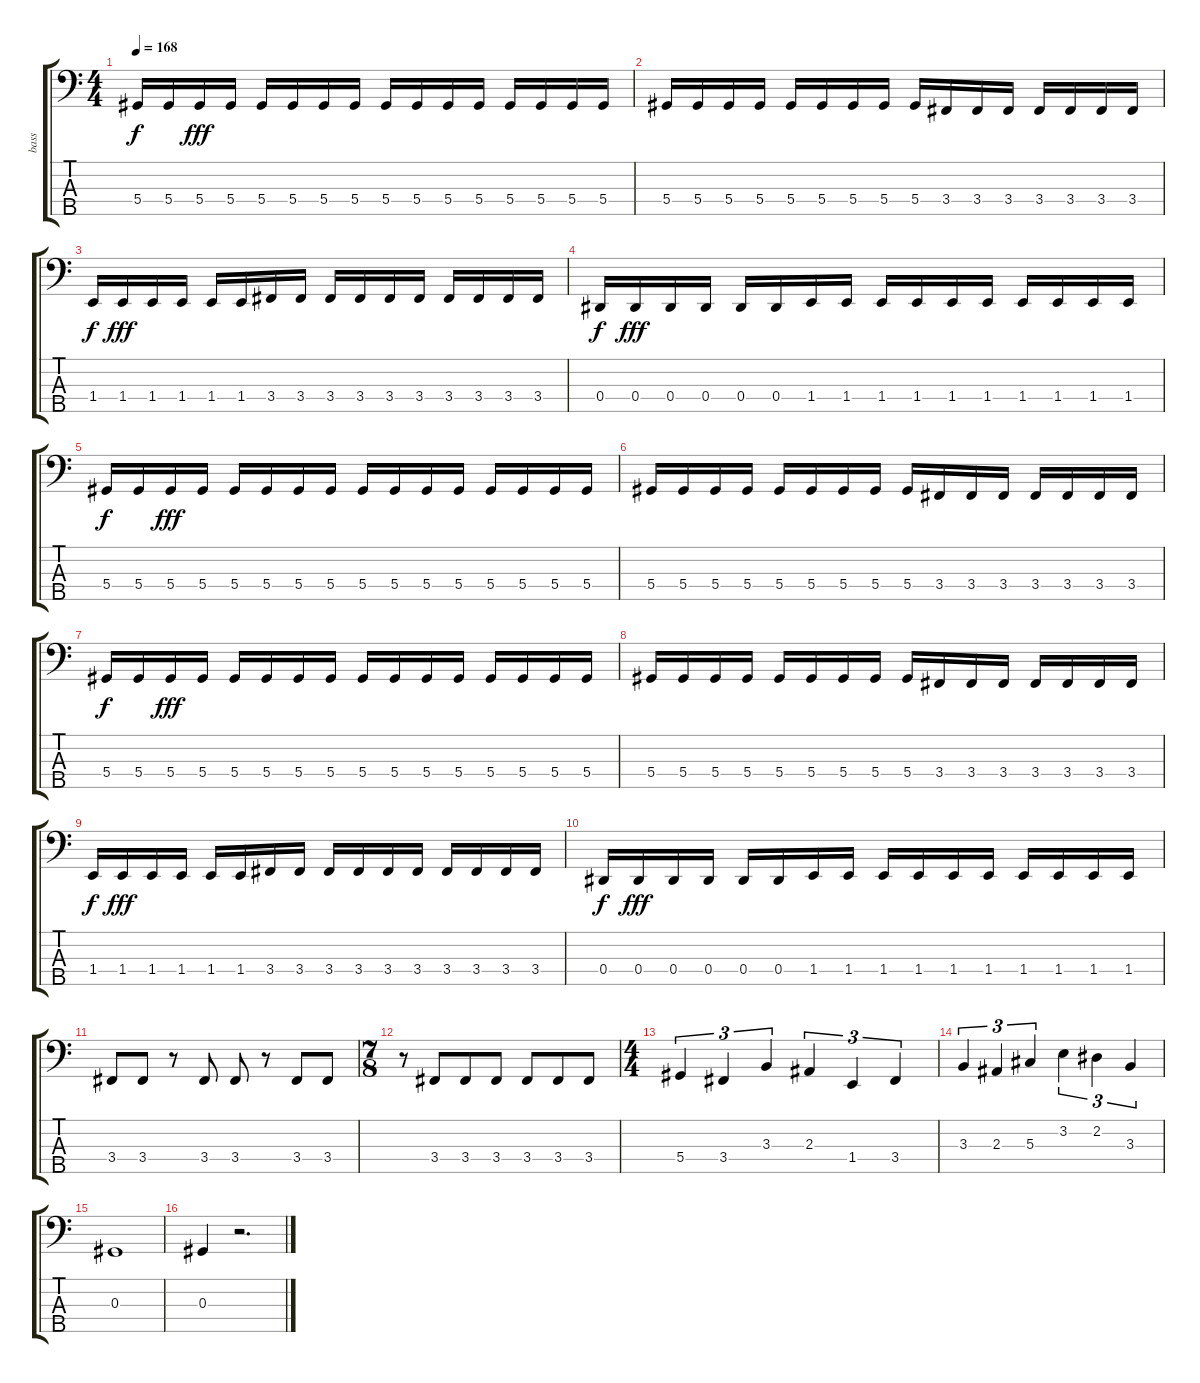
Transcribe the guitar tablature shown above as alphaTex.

\track ("bass" "bass") {instrument electricbassfinger}
\staff {score tabs}
\tuning (Gb2 Db2 Ab1 Eb1 Bb0) {hide}
\ts (4 4)
\tempo 168
\clef f4
\ks c
5.4.16{dy f} 5.4.16 5.4.16{dy fff} 5.4.16 5.4.16 5.4.16 5.4.16 5.4.16 5.4.16 5.4.16 5.4.16 5.4.16 5.4.16 5.4.16 5.4.16 5.4.16 |
5.4.16 5.4.16 5.4.16 5.4.16 5.4.16 5.4.16 5.4.16 5.4.16 5.4.16 3.4.16 3.4.16 3.4.16 3.4.16 3.4.16 3.4.16 3.4.16 |
1.4.16{dy f} 1.4.16{dy fff} 1.4.16 1.4.16 1.4.16 1.4.16 3.4.16 3.4.16 3.4.16 3.4.16 3.4.16 3.4.16 3.4.16 3.4.16 3.4.16 3.4.16 |
0.4.16{dy f} 0.4.16{dy fff} 0.4.16 0.4.16 0.4.16 0.4.16 1.4.16 1.4.16 1.4.16 1.4.16 1.4.16 1.4.16 1.4.16 1.4.16 1.4.16 1.4.16 |
5.4.16{dy f instrument electricbassfinger} 5.4.16 5.4.16{dy fff} 5.4.16 5.4.16 5.4.16 5.4.16 5.4.16 5.4.16 5.4.16 5.4.16 5.4.16 5.4.16 5.4.16 5.4.16 5.4.16 |
5.4.16 5.4.16 5.4.16 5.4.16 5.4.16 5.4.16 5.4.16 5.4.16 5.4.16 3.4.16 3.4.16 3.4.16 3.4.16 3.4.16 3.4.16 3.4.16 |
5.4.16{dy f} 5.4.16 5.4.16{dy fff} 5.4.16 5.4.16 5.4.16 5.4.16 5.4.16 5.4.16 5.4.16 5.4.16 5.4.16 5.4.16 5.4.16 5.4.16 5.4.16 |
5.4.16 5.4.16 5.4.16 5.4.16 5.4.16 5.4.16 5.4.16 5.4.16 5.4.16 3.4.16 3.4.16 3.4.16 3.4.16 3.4.16 3.4.16 3.4.16 |
1.4.16{dy f} 1.4.16{dy fff} 1.4.16 1.4.16 1.4.16 1.4.16 3.4.16 3.4.16 3.4.16 3.4.16 3.4.16 3.4.16 3.4.16 3.4.16 3.4.16 3.4.16 |
0.4.16{dy f} 0.4.16{dy fff} 0.4.16 0.4.16 0.4.16 0.4.16 1.4.16 1.4.16 1.4.16 1.4.16 1.4.16 1.4.16 1.4.16 1.4.16 1.4.16 1.4.16 |
3.4.8 3.4.8 r.8 3.4.8 3.4.8 r.8 3.4.8 3.4.8 |
\ts (7 8)
r.8 3.4.8 3.4.8 3.4.8 3.4.8 3.4.8 3.4.8 |
\ts (4 4)
5.4.4{tu (3 2)} 3.4.4{tu (3 2)} 3.3.4{tu (3 2)} 2.3.4{tu (3 2)} 1.4.4{tu (3 2)} 3.4.4{tu (3 2)} |
3.3.4{tu (3 2)} 2.3.4{tu (3 2)} 5.3.4{tu (3 2)} 3.2.4{tu (3 2)} 2.2.4{tu (3 2)} 3.3.4{tu (3 2)} |
0.3.1 |
0.3.4 r.2{d}
